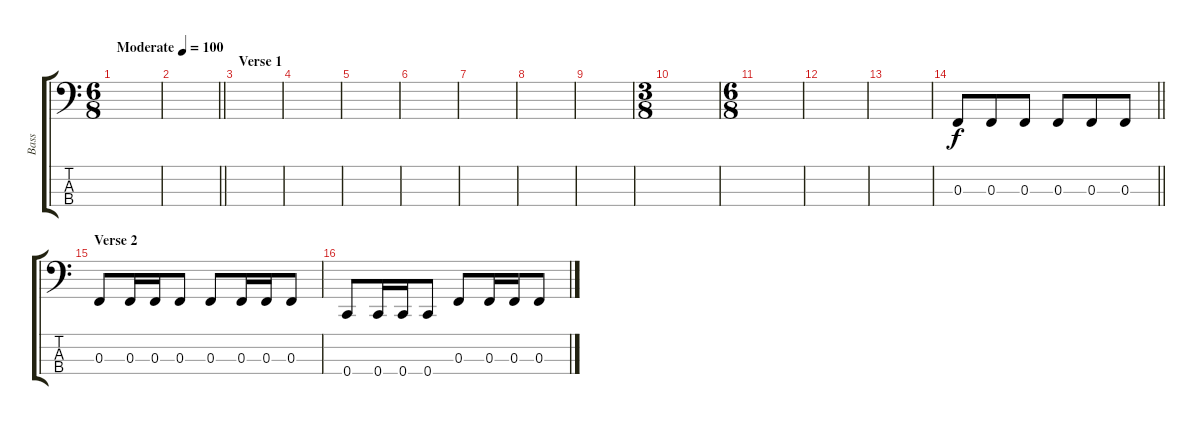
\track ("Bass" "Bass") {instrument electricbasspick}
\staff {score tabs}
\tuning (Eb2 Bb1 F1 C1) {hide}
\ts (6 8)
\tempo (100 "Moderate")
\clef f4
\ks c
|
\barLineRight lightlight
|
\section ("" "Verse 1")
|
|
|
|
|
|
|
\ts (3 8)
|
\ts (6 8)
|
|
|
\barLineRight lightlight
0.3.8 0.3.8 0.3.8 0.3.8 0.3.8 0.3.8 |
\section ("" "Verse 2")
0.3.8 0.3.16 0.3.16 0.3.8 0.3.8 0.3.16 0.3.16 0.3.8 |
0.4.8 0.4.16 0.4.16 0.4.8 0.3.8 0.3.16 0.3.16 0.3.8
